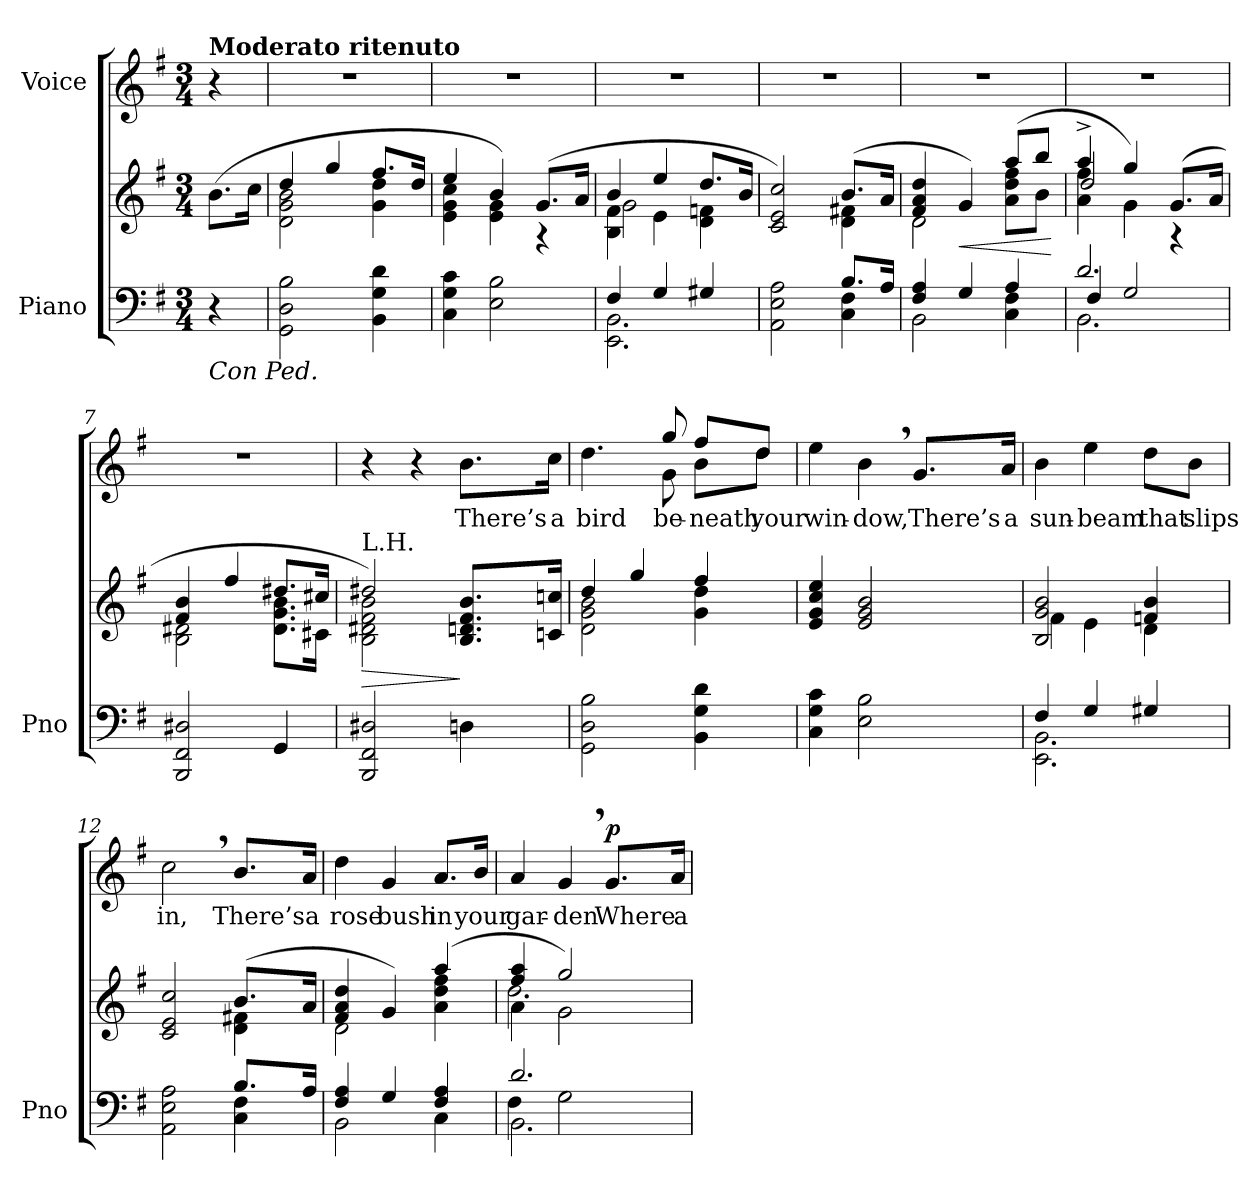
**kern	**kern	**dynam	**kern	**text	**dynam
*part2	*part2	*part2	*part1	*part1	*part1
*staff3	*staff2	*staff2/3	*staff1	*staff1	*staff1
*I"Piano	*	*	*I"Voice	*	*
*I'Pno	*	*	*	*	*
*clefF4	*clefG2	*	*clefG2	*	*
*k[f#]	*k[f#]	*	*k[f#]	*	*
*M3/4	*M3/4	*	*M3/4	*	*
=	=	=	=	=	=
!	!	!	!LO:TX:a:B:t=Moderato ritenuto	!	!
!LO:TX:b:i:t=Con Ped.	!	!	!	!	!
!	!	!LO:DY:b	!	!	!
!	!	!LO:DY:n=1:b	!	!	!
!	!	!LO:DY:n=2:b	!	!	!
4r	(8.b\L	other-dynamics f other-dynamics	4r	.	.
.	16cc\Jk	.	.	.	.
=1	=1	=1	=1	=1	=1
*	*^	*	*	*	*
2GG\ 2D\ 2B\	4dd/	2d\ 2g\ 2b\	.	2.r	.	.
.	4gg/	.	.	.	.	.
4BB\ 4G\ 4d\	8.ff#/L	4g\ 4dd\	.	.	.	.
.	16dd/Jk	.	.	.	.	.
=2	=2	=2	=2	=2	=2	=2
4C\ 4G\ 4c\	4ee/	4e\ 4g\ 4cc\	.	2.r	.	.
2E\ 2B\	4b/)	4e\ 4g\	.	.	.	.
.	(8.g/L	4r	.	.	.	.
.	16a/Jk	.	.	.	.	.
=3	=3	=3	=3	=3	=3	=3
*^	*	*^	*	*	*	*
4F#/	2.EE\ 2.BB\	4b/	4B\ 4f#\	2g\	.	2.r	.	.
4G/	.	4ee/	4e\	.	.	.	.	.
4G#X/	.	8.dd/L	4d\ 4fn\	4ryy	.	.	.	.
.	.	16b/Jk	.	.	.	.	.	.
*	*	*	*v	*v	*	*	*	*
=4	=4	=4	=4	=4	=4	=4	=4
2AA\ 2E\ 2A\	2ryy	2c/ 2e/ 2cc/)	2ryy	.	2.r	.	.
8.B/L	4C\ 4F#\	(8.b/L	4d\ 4f#X\	.	.	.	.
16A/Jk	.	16a/Jk	.	.	.	.	.
=5	=5	=5	=5	=5	=5	=5	=5
4F#/ 4A/	2BB\	4f#/ 4a/ 4dd/	2d\	.	2.r	.	.
!	!	!	!	!LO:HP:b	!	!	!
4G/	.	4g/)	.	<	.	.	.
4A/	4C\ 4F#\	(8aa/L	8a\ 8dd\ 8ff#\L	.	.	.	.
.	.	8bb/J	8b\J	.	.	.	.
*v	*v	*	*	*	*	*	*
*	*v	*v	*	*	*	*
.	.	[	.	.	.
=6	=6	=6	=6	=6	=6
*^	*^	*	*	*	*
*	*^	*	*^	*	*	*	*
2.d/	2.BB\	4F#/	4aa^/	4a\ 4ff#\	2dd/	.	2.r	.	.
.	.	2G/	4gg/)	4g\	.	.	.	.	.
.	.	.	(8.g/L	4r	4ryy	.	.	.	.
.	.	.	16a/Jk	.	.	.	.	.	.
*v	*v	*v	*	*	*	*	*	*	*
*	*	*v	*v	*	*	*	*
=7	=7	=7	=7	=7	=7	=7
2BBB/ 2FF#/ 2D#X/	4f#/ 4b/	2B\ 2d#X\	.	2.r	.	.
.	4ff#/	.	.	.	.	.
4GG/	8.dd#X/L	8.d#\ 8.g\ 8.b\L	.	.	.	.
.	16cc#X/Jk	16c#X\Jk	.	.	.	.
=8	=8	=8	=8	=8	=8	=8
!	!LO:TX:a:t=L.H.	!	!	!	!	!
!	!	!	!LO:HP:b	!	!	!
2BBB/ 2FF#/ 2D#X/	2dd#X/)	2B\ 2d#X\ 2f#\ 2b\	>	4r	.	.
.	.	.	.	4r	.	.
!	!	!	!	!	!	!LO:DY:a
!	!	!	!	!	!	!LO:DY:n=1:a
4Dn\	8.B/ 8.dn/ 8.f#/ 8.b/L	4ryy	]	8.b\L	There’s	other-dynamics f
.	16cn/ 16ccn/Jk	.	.	16cc\Jk	a	.
=9	=9	=9	=9	=9	=9	=9
*	*	*	*	*^	*	*
2GG\ 2D\ 2B\	4dd/	2d\ 2g\ 2b\	.	4.dd\	4.ryy	bird	.
.	4gg/	.	.	.	.	.	.
.	.	.	.	8g\	8gg/	be-	.
4BB\ 4G\ 4d\	4ff#/	4g\ 4dd\	.	8b\L	8ff#/L	-neath	.
.	.	.	.	8dd\J	8dd/J	your	.
*	*v	*v	*	*	*	*	*
*	*	*	*v	*v	*	*
=10	=10	=10	=10	=10	=10
4C\ 4G\ 4c\	4e/ 4g/ 4cc/ 4ee/	.	4ee\	win-	.
2E\ 2B\	2e/ 2g/ 2b/	.	4b,\	-dow,	.
.	.	.	8.g/L	There’s	.
.	.	.	16a/Jk	a	.
=11	=11	=11	=11	=11	=11
*^	*^	*	*	*	*
4F#/	2.EE\ 2.BB\	2B/ 2g/ 2b/	4f#\	.	4b\	sun-	.
4G/	.	.	4e\	.	4ee\	-beam	.
4G#X/	.	4fn/ 4b/	4d\	.	8dd\L	that	.
.	.	.	.	.	8b\J	slips	.
=12	=12	=12	=12	=12	=12	=12	=12
2AA\ 2E\ 2A\	2ryy	2c/ 2e/ 2cc/	2ryy	.	2cc,\	in,	.
8.B/L	4C\ 4F#\	(8.b/L	4d\ 4f#X\	.	8.b/L	There’s	.
16A/Jk	.	16a/Jk	.	.	16a/Jk	a	.
=13	=13	=13	=13	=13	=13	=13	=13
4F#/ 4A/	2BB\	4f#/ 4a/ 4dd/	2d\	.	4dd\	rose	.
4G/	.	4g/)	.	.	4g/	bush	.
4F#/ 4A/	4C\	(4aa/	4a\ 4dd\ 4ff#\	.	8.a/L	in	.
.	.	.	.	.	16b/Jk	your	.
=14	=14	=14	=14	=14	=14	=14	=14
*	*^	*	*^	*	*	*	*
2.d/	2.BB\	4F#\	4ff#/ 4aa/	4a\	2.dd\	.	4a/	gar-	.
.	.	2G\	2gg/)	2g\	.	.	4g,/	-den	.
!	!	!	!	!	!	!	!	!	!LO:DY:a
.	.	.	.	.	.	.	8.g/L	Where	p
.	.	.	.	.	.	.	16a/Jk	a	.
*v	*v	*v	*	*	*	*	*	*	*
*	*v	*v	*v	*	*	*	*
=	=	=	=	=	=
*-	*-	*-	*-	*-	*-
